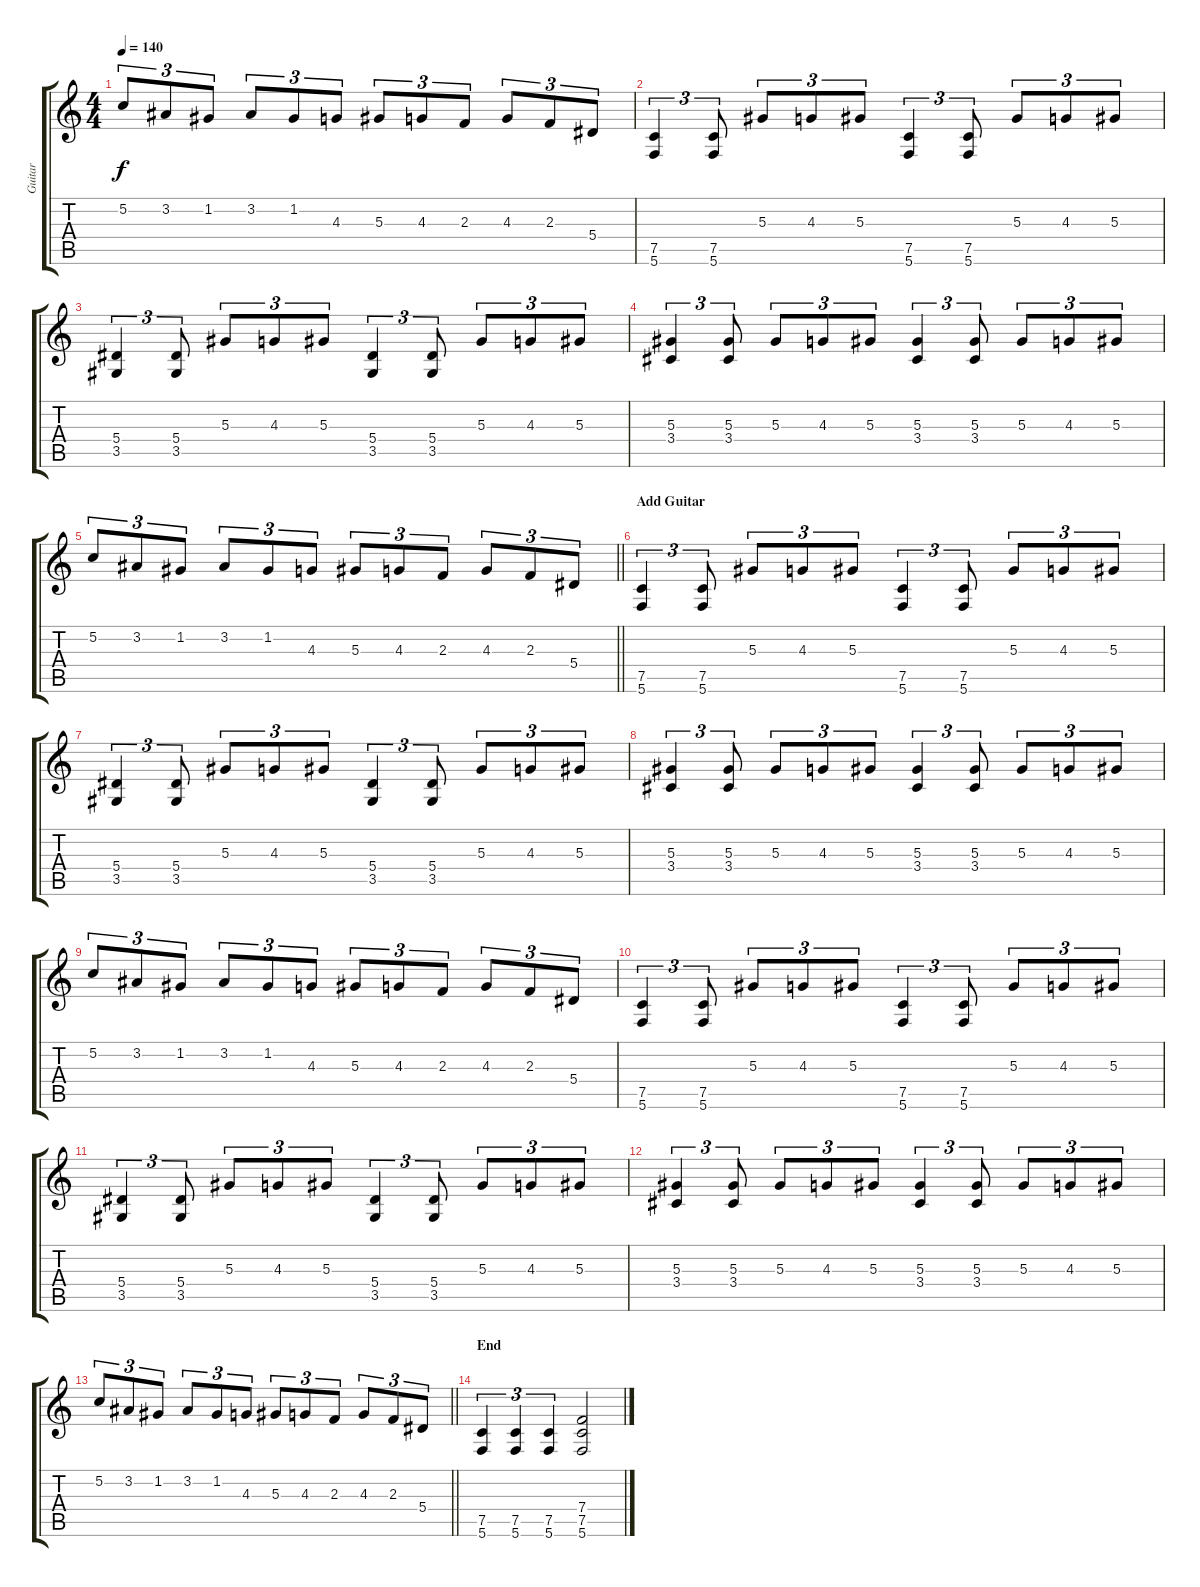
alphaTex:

\track ("Guitar" "Guitar") {instrument distortionguitar}
\staff {score tabs}
\tuning (C4 G3 Eb3 Bb2 F2 C2) {hide}
\ts (4 4)
\tempo 140
\clef g2
\ks c
5.2.8{tu (3 2) dy f} 3.2.8{tu (3 2)} 1.2.8{tu (3 2)} 3.2.8{tu (3 2)} 1.2.8{tu (3 2)} 4.3.8{tu (3 2)} 5.3.8{tu (3 2)} 4.3.8{tu (3 2)} 2.3.8{tu (3 2)} 4.3.8{tu (3 2)} 2.3.8{tu (3 2)} 5.4.8{tu (3 2)} |
(7.5 5.6).4{tu (3 2)} (7.5 5.6).8{tu (3 2)} 5.3.8{tu (3 2)} 4.3.8{tu (3 2)} 5.3.8{tu (3 2)} (7.5 5.6).4{tu (3 2)} (7.5 5.6).8{tu (3 2)} 5.3.8{tu (3 2)} 4.3.8{tu (3 2)} 5.3.8{tu (3 2)} |
(5.4 3.5).4{tu (3 2)} (5.4 3.5).8{tu (3 2)} 5.3.8{tu (3 2)} 4.3.8{tu (3 2)} 5.3.8{tu (3 2)} (5.4 3.5).4{tu (3 2)} (5.4 3.5).8{tu (3 2)} 5.3.8{tu (3 2)} 4.3.8{tu (3 2)} 5.3.8{tu (3 2)} |
(5.3 3.4).4{tu (3 2)} (5.3 3.4).8{tu (3 2)} 5.3.8{tu (3 2)} 4.3.8{tu (3 2)} 5.3.8{tu (3 2)} (5.3 3.4).4{tu (3 2)} (5.3 3.4).8{tu (3 2)} 5.3.8{tu (3 2)} 4.3.8{tu (3 2)} 5.3.8{tu (3 2)} |
\barLineRight lightlight
5.2.8{tu (3 2)} 3.2.8{tu (3 2)} 1.2.8{tu (3 2)} 3.2.8{tu (3 2)} 1.2.8{tu (3 2)} 4.3.8{tu (3 2)} 5.3.8{tu (3 2)} 4.3.8{tu (3 2)} 2.3.8{tu (3 2)} 4.3.8{tu (3 2)} 2.3.8{tu (3 2)} 5.4.8{tu (3 2)} |
\section ("" "Add Guitar")
(7.5 5.6).4{tu (3 2)} (7.5 5.6).8{tu (3 2)} 5.3.8{tu (3 2)} 4.3.8{tu (3 2)} 5.3.8{tu (3 2)} (7.5 5.6).4{tu (3 2)} (7.5 5.6).8{tu (3 2)} 5.3.8{tu (3 2)} 4.3.8{tu (3 2)} 5.3.8{tu (3 2)} |
(5.4 3.5).4{tu (3 2)} (5.4 3.5).8{tu (3 2)} 5.3.8{tu (3 2)} 4.3.8{tu (3 2)} 5.3.8{tu (3 2)} (5.4 3.5).4{tu (3 2)} (5.4 3.5).8{tu (3 2)} 5.3.8{tu (3 2)} 4.3.8{tu (3 2)} 5.3.8{tu (3 2)} |
(5.3 3.4).4{tu (3 2)} (5.3 3.4).8{tu (3 2)} 5.3.8{tu (3 2)} 4.3.8{tu (3 2)} 5.3.8{tu (3 2)} (5.3 3.4).4{tu (3 2)} (5.3 3.4).8{tu (3 2)} 5.3.8{tu (3 2)} 4.3.8{tu (3 2)} 5.3.8{tu (3 2)} |
5.2.8{tu (3 2)} 3.2.8{tu (3 2)} 1.2.8{tu (3 2)} 3.2.8{tu (3 2)} 1.2.8{tu (3 2)} 4.3.8{tu (3 2)} 5.3.8{tu (3 2)} 4.3.8{tu (3 2)} 2.3.8{tu (3 2)} 4.3.8{tu (3 2)} 2.3.8{tu (3 2)} 5.4.8{tu (3 2)} |
(7.5 5.6).4{tu (3 2)} (7.5 5.6).8{tu (3 2)} 5.3.8{tu (3 2)} 4.3.8{tu (3 2)} 5.3.8{tu (3 2)} (7.5 5.6).4{tu (3 2)} (7.5 5.6).8{tu (3 2)} 5.3.8{tu (3 2)} 4.3.8{tu (3 2)} 5.3.8{tu (3 2)} |
(5.4 3.5).4{tu (3 2)} (5.4 3.5).8{tu (3 2)} 5.3.8{tu (3 2)} 4.3.8{tu (3 2)} 5.3.8{tu (3 2)} (5.4 3.5).4{tu (3 2)} (5.4 3.5).8{tu (3 2)} 5.3.8{tu (3 2)} 4.3.8{tu (3 2)} 5.3.8{tu (3 2)} |
(5.3 3.4).4{tu (3 2)} (5.3 3.4).8{tu (3 2)} 5.3.8{tu (3 2)} 4.3.8{tu (3 2)} 5.3.8{tu (3 2)} (5.3 3.4).4{tu (3 2)} (5.3 3.4).8{tu (3 2)} 5.3.8{tu (3 2)} 4.3.8{tu (3 2)} 5.3.8{tu (3 2)} |
\barLineRight lightlight
5.2.8{tu (3 2)} 3.2.8{tu (3 2)} 1.2.8{tu (3 2)} 3.2.8{tu (3 2)} 1.2.8{tu (3 2)} 4.3.8{tu (3 2)} 5.3.8{tu (3 2)} 4.3.8{tu (3 2)} 2.3.8{tu (3 2)} 4.3.8{tu (3 2)} 2.3.8{tu (3 2)} 5.4.8{tu (3 2)} |
\section ("" "End")
(7.5 5.6).4{tu (3 2)} (7.5 5.6).4{tu (3 2)} (7.5 5.6).4{tu (3 2)} (7.4 7.5 5.6).2
